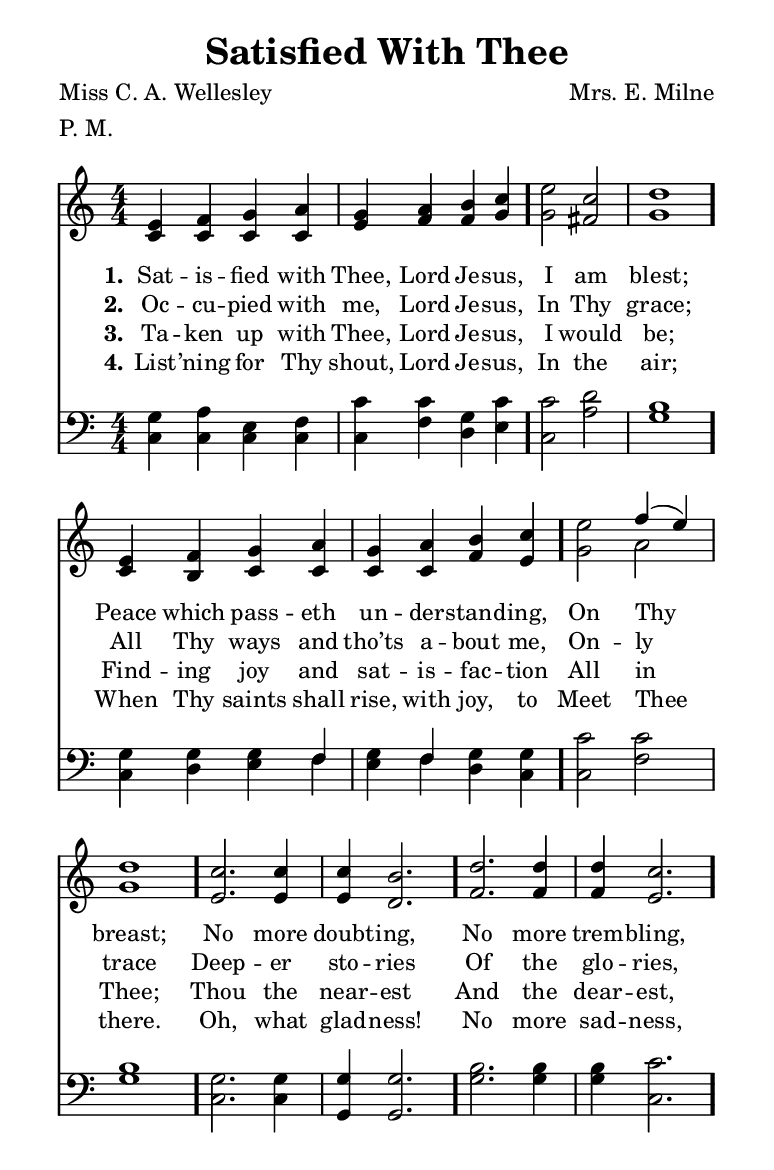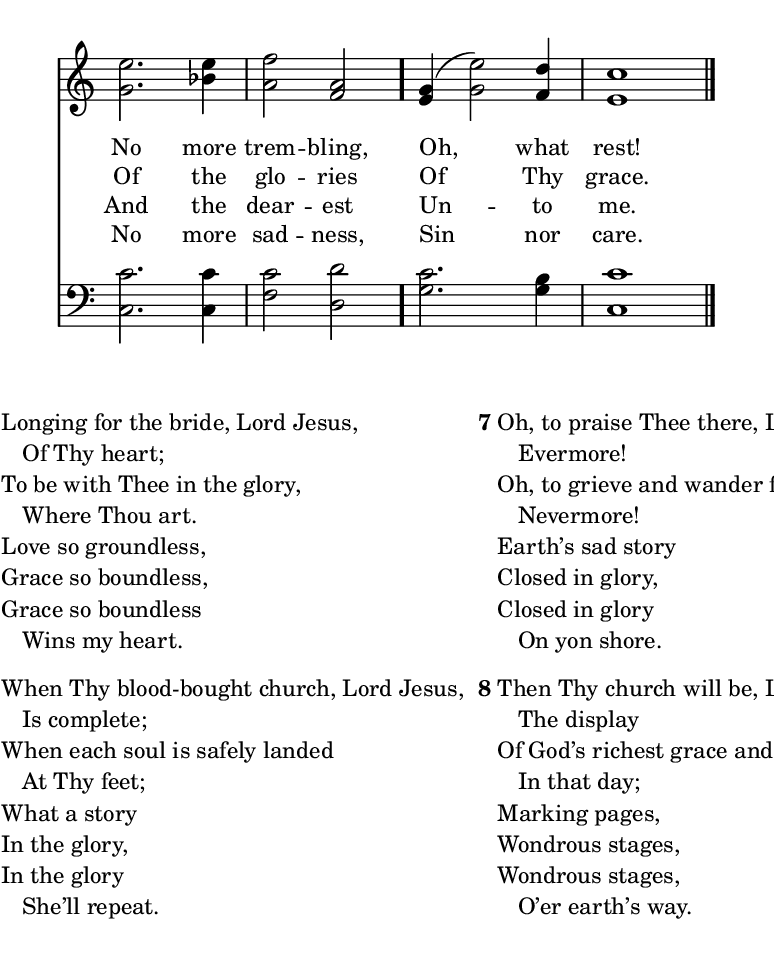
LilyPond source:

\include "common/global.ily"
\paper {
  \include "common/paper.ily"
  ragged-bottom = ##t
}

\header{
  hymnnumber = "262"
  title = "Satisfied With Thee"
  tunename = ""
  meter = "P. M."
  poet = "Miss C. A. Wellesley"
  composer = "Mrs. E. Milne"
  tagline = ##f
}

global = {
  \include "common/overrides.ily"
  \override Staff.TimeSignature.style = #'numbered
  \time 4/4
  \override Score.MetronomeMark.transparent = ##t % hide all fermata changes too
  \tempo 4=120
  \key c \major
  \autoBeamOff
}

notesSoprano = {
\global
\relative c' {

  e4 f g a | g a b c |
  e2 c | d1 |
  e,4 f g a | g a b c |
  e2 f4( e) | d1 |
  c2. c4 | c4 b2. |
  d2. d4 | d c2. |
  e2. e4 | f2 a, |
  g4( e'2) d4 | c1 |

  \bar "|."

}
}

notesAlto = {
\global
\relative e' {

  c4 c c c | e f f g
  g2 fis | g1 |
  c,4 b c c | c c f e |
  g2 a | g1 |
  e2. e4 | e d2. |
  f2. f4 | f4 e2. |
  g2. bes4 | a2 f |
  e4( g2) f4 | e1 |

}
}

notesTenor = {
\global
\relative a {

  g4 a e f | c' c g c |
  c2 d2 | b1 |
  g4 g g f | g f g g |
  c2 c | b1 |
  g2. g4 | g4 g2. |
  b2. b4 | b c2. |
  c2. c4 | c2 d |
  c2. b4 | c1 |

}
}

notesBass = {
\global
\relative f {

  c4 c c c | c f d e |
  c2 a' | g1 |
  c,4 d e f | e f d c |
  c2 f | g1 |
  c,2. c4 | g4 g2. |
  g'2. g4 | g c,2. |
  c2. c4 | f2 d |
  g2. g4 | c,1 |

}
}

wordsA = \lyricmode {
\set stanza = "1."

Sat -- is -- fied with Thee, Lord Je -- sus, \bar "."
I am blest; \bar "."
Peace which pass -- eth un -- der -- stand -- ing, \bar "."
On Thy breast; \bar "."
No more doubt -- ing, \bar "."
No more trem -- bling, \bar "."
No more trem -- bling, \bar "."
Oh, what rest! \bar "."

}

wordsB = \lyricmode {
\set stanza = "2."

Oc -- cu -- pied with me, Lord Je -- sus,
In Thy grace;
All Thy ways and tho’ts a -- bout me,
On -- ly trace
Deep -- er sto -- ries
Of the glo -- ries,
Of the glo -- ries
Of Thy grace.

}

wordsC = \lyricmode {
\set stanza = "3."

Ta -- ken up with Thee, Lord Je -- sus,
I would be;
Find -- ing joy and sat -- is -- fac -- tion
All in Thee;
Thou the near -- est
And the dear -- est,
And the dear -- est
Un -- to me.

}

wordsD = \lyricmode {
\set stanza = "4."

List -- ’ning for Thy shout, Lord Je -- sus,
In the air;
When Thy saints shall rise, with joy, to
Meet Thee there.
Oh, what glad -- ness!
No more sad -- ness,
No more sad -- ness,
Sin nor care.

}

wordsE = \markuplist {

\line { Longing for the bride, Lord Jesus, }
\line { { \hspace #2 } Of Thy heart; }
\line { To be with Thee in the glory, }
\line { { \hspace #2 } Where Thou art. }
\line { Love so groundless, }
\line { Grace so boundless, }
\line { Grace so boundless }
\line { { \hspace #2 } Wins my heart. }

}

wordsF = \markuplist {

\line { When Thy blood-bought church, Lord Jesus, }
\line { { \hspace #2 } Is complete; }
\line { When each soul is safely landed }
\line { { \hspace #2 } At Thy feet; }
\line { What a story }
\line { In the glory, }
\line { In the glory }
\line { { \hspace #2 } She’ll repeat. }

}

wordsG = \markuplist {

\line { Oh, to praise Thee there, Lord Jesus, }
\line { { \hspace #2 } Evermore! }
\line { Oh, to grieve and wander from Thee }
\line { { \hspace #2 } Nevermore! }
\line { Earth’s sad story }
\line { Closed in glory, }
\line { Closed in glory }
\line { { \hspace #2 } On yon shore. }

}

wordsH = \markuplist {

\line { Then Thy church will be, Lord Jesus, }
\line { { \hspace #2 } The display }
\line { Of God’s richest grace and kindness }
\line { { \hspace #2 } In that day; }
\line { Marking pages, }
\line { Wondrous stages, }
\line { Wondrous stages, }
\line { { \hspace #2 } O’er earth’s way.}

}

\score {
  \context ChoirStaff <<
    \context Staff = upper <<
      \set Staff.autoBeaming = ##f
      \set ChoirStaff.systemStartDelimiter = #'SystemStartBar
      \set ChoirStaff.printPartCombineTexts = ##f
      \partcombine #'(2 . 9) \notesSoprano \notesAlto
      \context NullVoice = sopranos { \voiceOne << \notesSoprano >> }
      \context NullVoice = altos { \voiceTwo << \notesAlto >> }
      \context Lyrics = one   \lyricsto sopranos \wordsA
      \context Lyrics = two   \lyricsto sopranos \wordsB
      \context Lyrics = three \lyricsto sopranos \wordsC
      \context Lyrics = four  \lyricsto sopranos \wordsD
    >>
    \context Staff = men <<
      \set Staff.autoBeaming = ##f
      \clef bass
      \set ChoirStaff.printPartCombineTexts = ##f
      \partcombine #'(2 . 9) \notesTenor \notesBass
      \context NullVoice = tenors { \voiceOne << \notesTenor >> }
      \context NullVoice = basses { \voiceTwo << \notesBass >> }
    >>
  >>
  \layout {
    \include "common/layout.ily"
  }
  \midi{
    \include "common/midi.ily"
  }
}

\noPageBreak

\markup { \fill-line {
  \hspace #0.1
  \column {
  \line{ \bold 5 \column { \wordsE } } \combine \null \vspace #0.4
  \line{ \bold 6 \column { \wordsF } }
  }
  \hspace #0.1
  \column {
  \line{ \bold 7 \column { \wordsG } } \combine \null \vspace #0.4
  \line{ \bold 8 \column { \wordsH } }
  }
  \hspace #0.1
} }

\version "2.19.49"  % necessary for upgrading to future LilyPond versions.

% vi:set et ts=2 sw=2 ai nocindent syntax=lilypond:
